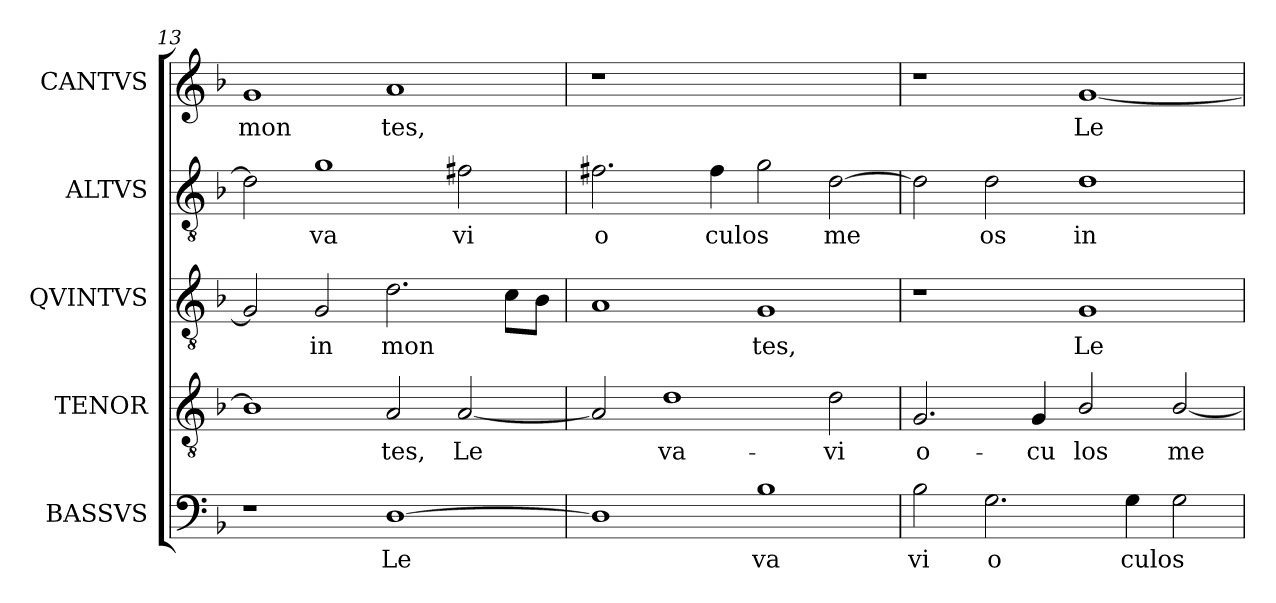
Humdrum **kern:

**kern	**text	**kern	**text	**kern	**text	**kern	**text	**kern	**text
*part5	*part5	*part4	*part4	*part3	*part3	*part2	*part2	*part1	*part1
*staff5	*staff5	*staff4	*staff4	*staff3	*staff3	*staff2	*staff2	*staff1	*staff1
*I"BASSVS	*	*I"TENOR	*	*I"QVINTVS	*	*I"ALTVS	*	*I"CANTVS	*
*clefF4	*	*clefGv2	*	*clefGv2	*	*clefGv2	*	*clefG2	*
*ITrd-3c-5	*	*ITrd-3c-5	*	*ITrd-3c-5	*	*ITrd-3c-5	*	*	*
*k[b-e-]	*	*k[b-e-]	*	*k[b-e-]	*	*k[b-e-]	*	*k[b-]	*
*B-:	*	*B-:	*	*B-:	*	*B-:	*	*F:	*
=13	=13	=13	=13	=13	=13	=13	=13	=13	=13
!	!	!	!LO:LY:b:cj	!	!LO:LY:b:cj	!	!LO:LY:b:cj	!	!LO:LY:b:cj
1r	.	1e-]	--	2c/]	.	2g\]	.	1g	mon
!	!	!	!	!	!LO:LY:b:cj	!	!LO:LY:b:cj	!	!
.	.	.	.	2c/	in	1cc	va	.	.
!	!LO:LY:b:cj	!	!LO:LY:b:cj	!	!LO:LY:b:cj	!	!	!	!LO:LY:b:cj
[>1G	Le	2d/	-tes,	2.g\	mon	.	.	1a	tes,
!	!	!	!LO:LY:b:cj	!	!	!	!LO:LY:b:cj	!	!
.	.	[<2d/	Le-	.	.	2bn\	vi	.	.
!	!	!	!	!	!LO:LY:b:cj	!	!	!	!
.	.	.	.	8f\L	.	.	.	.	.
!	!	!	!	!	!LO:LY:b:cj	!	!	!	!
.	.	.	.	8e-\J	.	.	.	.	.
=14	=14	=14	=14	=14	=14	=14	=14	=14	=14
!	!LO:LY:b:cj	!	!LO:LY:b:cj	!	!LO:LY:b:cj	!	!LO:LY:b:cj	!	!
1G]	.	2d/]	--	1d	.	2.bn\	o	1r	.
!	!	!	!LO:LY:b:cj	!	!	!	!	!	!
.	.	1g	-va-	.	.	.	.	.	.
!	!	!	!	!	!	!	!LO:LY:b:cj	!	!
.	.	.	.	.	.	4b\	culos	.	.
!	!LO:LY:b:cj	!	!	!	!LO:LY:b:cj	!	!LO:LY:b:cj	!	!
1e-	va	.	.	1c	tes,	2cc\	.	1ryy	.
!	!	!	!LO:LY:b:cj	!	!	!	!LO:LY:b:cj	!	!
.	.	2g\	-vi	.	.	[>2g\	me	.	.
!!LO:PB:g=z
=15	=15	=15	=15	=15	=15	=15	=15	=15	=15
!	!LO:LY:b:cj	!	!LO:LY:b:cj	!	!	!	!LO:LY:b:cj	!	!
2e-\	vi	2.c/	o-	1r	.	2g\]	.	1r	.
!	!LO:LY:b:cj	!	!	!	!	!	!LO:LY:b:cj	!	!
2.c\	o	.	.	.	.	2g\	os	.	.
!	!	!	!LO:LY:b:cj	!	!	!	!	!	!
.	.	4c/	-cu	.	.	.	.	.	.
!	!	!	!LO:LY:b:cj	!	!LO:LY:b:cj	!	!LO:LY:b:cj	!	!LO:LY:b:cj
.	.	2e-/	los	1c	Le	1g	in	[<1g	Le
!	!LO:LY:b:cj	!	!	!	!	!	!	!	!
4c\	culos	.	.	.	.	.	.	.	.
!	!LO:LY:b:cj	!	!LO:LY:b:cj	!	!	!	!	!	!
2c\	.	[<2e-/	me-	.	.	.	.	.	.
=	=	=	=	=	=	=	=	=	=
*-	*-	*-	*-	*-	*-	*-	*-	*-	*-
